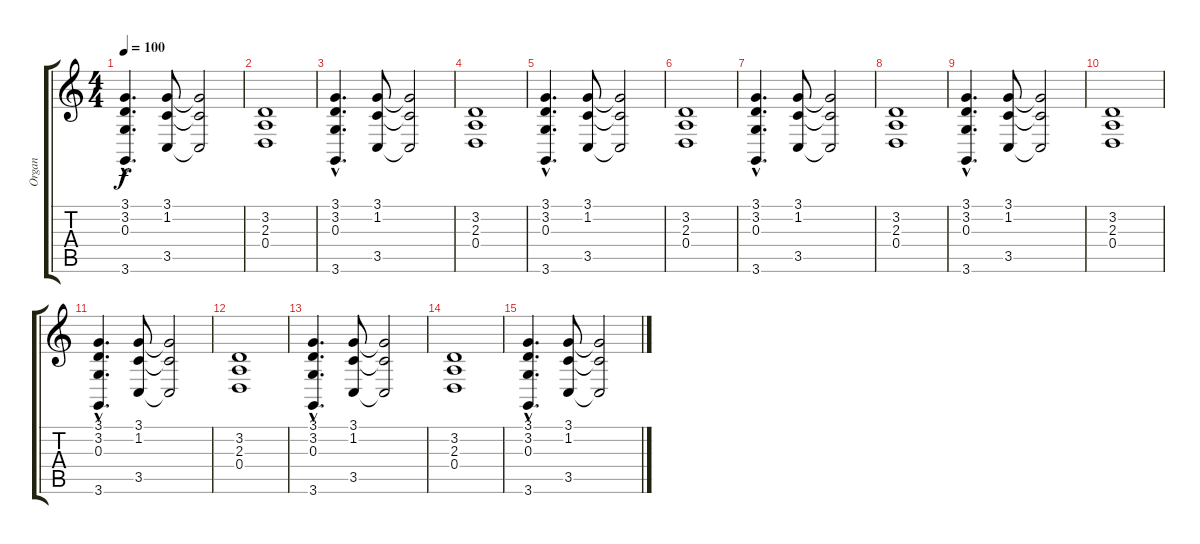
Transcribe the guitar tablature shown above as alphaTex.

\track ("Organ" "Organ") {instrument drawbarorgan}
\staff {score tabs}
\tuning (E4 B3 G3 D3 A2 E2) {hide}
\ts (4 4)
\tempo 100
\clef g2
\ks c
(3.1{hac} 3.2{hac} 0.3{hac} 3.6{hac}).4{d dy f} (3.1 1.2 3.5).8 (3.1{t} 1.2{t} 3.5{t}).2 |
(3.2 2.3 0.4).1 |
(3.1{hac} 3.2{hac} 0.3{hac} 3.6{hac}).4{d} (3.1 1.2 3.5).8 (3.1{t} 1.2{t} 3.5{t}).2 |
(3.2 2.3 0.4).1 |
(3.1{hac} 3.2{hac} 0.3{hac} 3.6{hac}).4{d} (3.1 1.2 3.5).8 (3.1{t} 1.2{t} 3.5{t}).2 |
(3.2 2.3 0.4).1 |
(3.1{hac} 3.2{hac} 0.3{hac} 3.6{hac}).4{d} (3.1 1.2 3.5).8 (3.1{t} 1.2{t} 3.5{t}).2 |
(3.2 2.3 0.4).1 |
(3.1{hac} 3.2{hac} 0.3{hac} 3.6{hac}).4{d} (3.1 1.2 3.5).8 (3.1{t} 1.2{t} 3.5{t}).2 |
(3.2 2.3 0.4).1 |
(3.1{hac} 3.2{hac} 0.3{hac} 3.6{hac}).4{d} (3.1 1.2 3.5).8 (3.1{t} 1.2{t} 3.5{t}).2 |
(3.2 2.3 0.4).1 |
(3.1{hac} 3.2{hac} 0.3{hac} 3.6{hac}).4{d} (3.1 1.2 3.5).8 (3.1{t} 1.2{t} 3.5{t}).2 |
(3.2 2.3 0.4).1{volume 0} |
(3.1{hac} 3.2{hac} 0.3{hac} 3.6{hac}).4{d} (3.1 1.2 3.5).8 (3.1{t} 1.2{t} 3.5{t}).2
